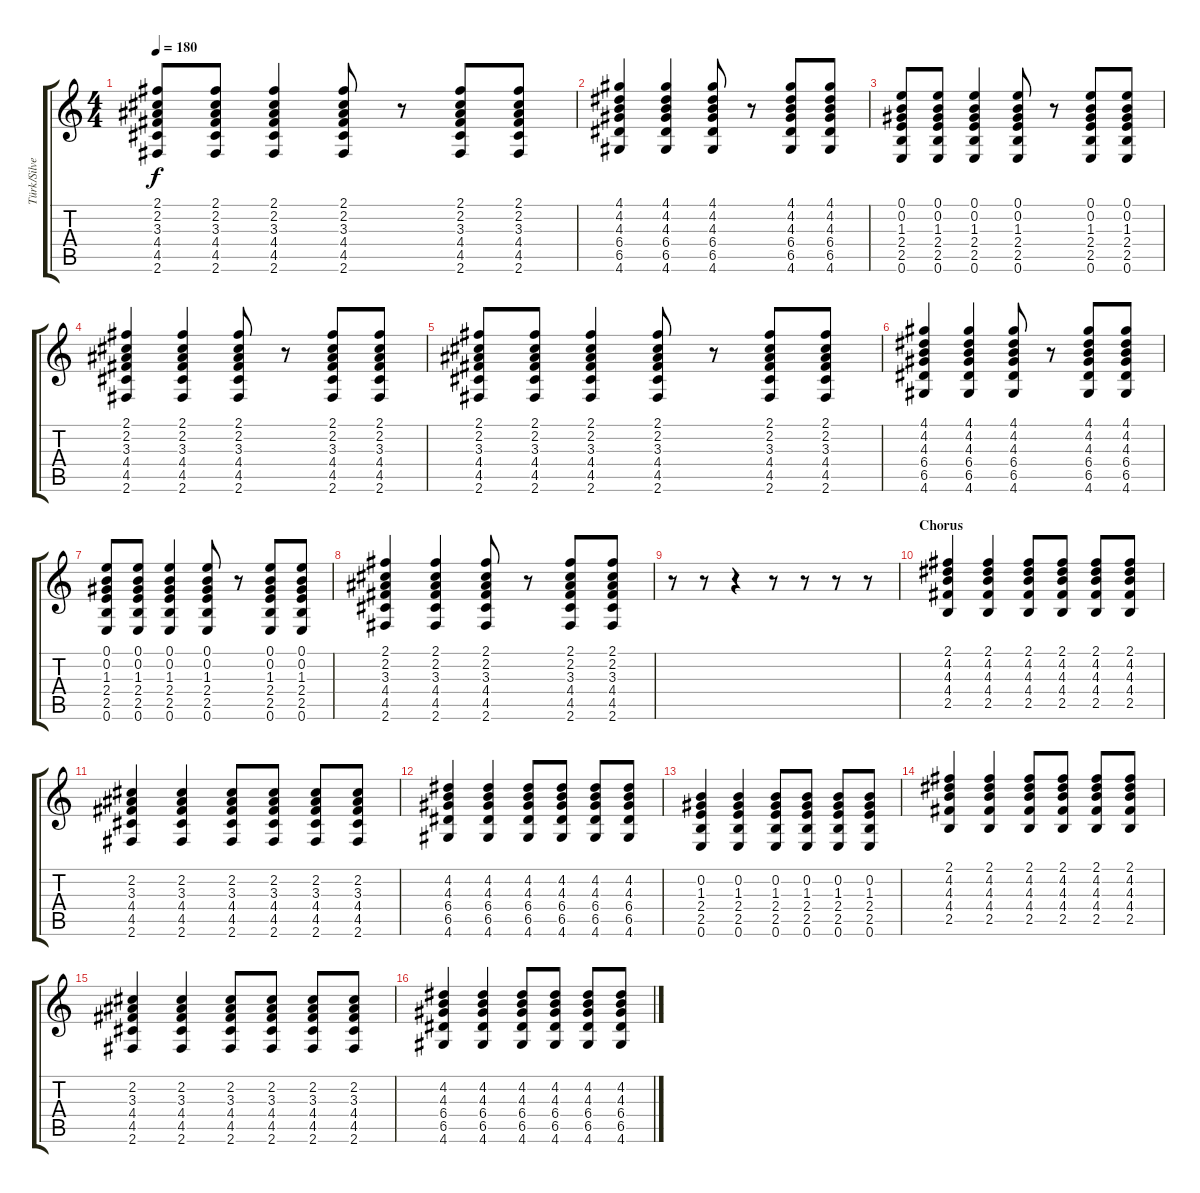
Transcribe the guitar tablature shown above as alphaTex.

\track ("Türk/Silver 3" "Türk/Silve") {instrument acousticguitarsteel}
\staff {score tabs}
\tuning (E4 B3 G3 D3 A2 E2) {hide}
\ts (4 4)
\tempo 180
\clef g2
\ks c
(2.1 2.2 3.3 4.4 4.5 2.6).8{dy f} (2.1 2.2 3.3 4.4 4.5 2.6).8 (2.1 2.2 3.3 4.4 4.5 2.6).4 (2.1 2.2 3.3 4.4 4.5 2.6).8 r.8 (2.1 2.2 3.3 4.4 4.5 2.6).8 (2.1 2.2 3.3 4.4 4.5 2.6).8 |
(4.1 4.2 4.3 6.4 6.5 4.6).4 (4.1 4.2 4.3 6.4 6.5 4.6).4 (4.1 4.2 4.3 6.4 6.5 4.6).8 r.8 (4.1 4.2 4.3 6.4 6.5 4.6).8 (4.1 4.2 4.3 6.4 6.5 4.6).8 |
(0.1 0.2 1.3 2.4 2.5 0.6).8 (0.1 0.2 1.3 2.4 2.5 0.6).8 (0.1 0.2 1.3 2.4 2.5 0.6).4 (0.1 0.2 1.3 2.4 2.5 0.6).8 r.8 (0.1 0.2 1.3 2.4 2.5 0.6).8 (0.1 0.2 1.3 2.4 2.5 0.6).8 |
(2.1 2.2 3.3 4.4 4.5 2.6).4 (2.1 2.2 3.3 4.4 4.5 2.6).4 (2.1 2.2 3.3 4.4 4.5 2.6).8 r.8 (2.1 2.2 3.3 4.4 4.5 2.6).8 (2.1 2.2 3.3 4.4 4.5 2.6).8 |
(2.1 2.2 3.3 4.4 4.5 2.6).8 (2.1 2.2 3.3 4.4 4.5 2.6).8 (2.1 2.2 3.3 4.4 4.5 2.6).4 (2.1 2.2 3.3 4.4 4.5 2.6).8 r.8 (2.1 2.2 3.3 4.4 4.5 2.6).8 (2.1 2.2 3.3 4.4 4.5 2.6).8 |
(4.1 4.2 4.3 6.4 6.5 4.6).4 (4.1 4.2 4.3 6.4 6.5 4.6).4 (4.1 4.2 4.3 6.4 6.5 4.6).8 r.8 (4.1 4.2 4.3 6.4 6.5 4.6).8 (4.1 4.2 4.3 6.4 6.5 4.6).8 |
(0.1 0.2 1.3 2.4 2.5 0.6).8 (0.1 0.2 1.3 2.4 2.5 0.6).8 (0.1 0.2 1.3 2.4 2.5 0.6).4 (0.1 0.2 1.3 2.4 2.5 0.6).8 r.8 (0.1 0.2 1.3 2.4 2.5 0.6).8 (0.1 0.2 1.3 2.4 2.5 0.6).8 |
(2.1 2.2 3.3 4.4 4.5 2.6).4 (2.1 2.2 3.3 4.4 4.5 2.6).4 (2.1 2.2 3.3 4.4 4.5 2.6).8 r.8 (2.1 2.2 3.3 4.4 4.5 2.6).8 (2.1 2.2 3.3 4.4 4.5 2.6).8 |
r.8 r.8 r.4 r.8 r.8 r.8 r.8 |
\section ("" "Chorus")
(2.1 4.2 4.3 4.4 2.5).4 (2.1 4.2 4.3 4.4 2.5).4 (2.1 4.2 4.3 4.4 2.5).8 (2.1 4.2 4.3 4.4 2.5).8 (2.1 4.2 4.3 4.4 2.5).8 (2.1 4.2 4.3 4.4 2.5).8 |
(2.2 3.3 4.4 4.5 2.6).4 (2.2 3.3 4.4 4.5 2.6).4 (2.2 3.3 4.4 4.5 2.6).8 (2.2 3.3 4.4 4.5 2.6).8 (2.2 3.3 4.4 4.5 2.6).8 (2.2 3.3 4.4 4.5 2.6).8 |
(4.2 4.3 6.4 6.5 4.6).4 (4.2 4.3 6.4 6.5 4.6).4 (4.2 4.3 6.4 6.5 4.6).8 (4.2 4.3 6.4 6.5 4.6).8 (4.2 4.3 6.4 6.5 4.6).8 (4.2 4.3 6.4 6.5 4.6).8 |
(0.2 1.3 2.4 2.5 0.6).4 (0.2 1.3 2.4 2.5 0.6).4 (0.2 1.3 2.4 2.5 0.6).8 (0.2 1.3 2.4 2.5 0.6).8 (0.2 1.3 2.4 2.5 0.6).8 (0.2 1.3 2.4 2.5 0.6).8 |
(2.1 4.2 4.3 4.4 2.5).4 (2.1 4.2 4.3 4.4 2.5).4 (2.1 4.2 4.3 4.4 2.5).8 (2.1 4.2 4.3 4.4 2.5).8 (2.1 4.2 4.3 4.4 2.5).8 (2.1 4.2 4.3 4.4 2.5).8 |
(2.2 3.3 4.4 4.5 2.6).4 (2.2 3.3 4.4 4.5 2.6).4 (2.2 3.3 4.4 4.5 2.6).8 (2.2 3.3 4.4 4.5 2.6).8 (2.2 3.3 4.4 4.5 2.6).8 (2.2 3.3 4.4 4.5 2.6).8 |
(4.2 4.3 6.4 6.5 4.6).4 (4.2 4.3 6.4 6.5 4.6).4 (4.2 4.3 6.4 6.5 4.6).8 (4.2 4.3 6.4 6.5 4.6).8 (4.2 4.3 6.4 6.5 4.6).8 (4.2 4.3 6.4 6.5 4.6).8
